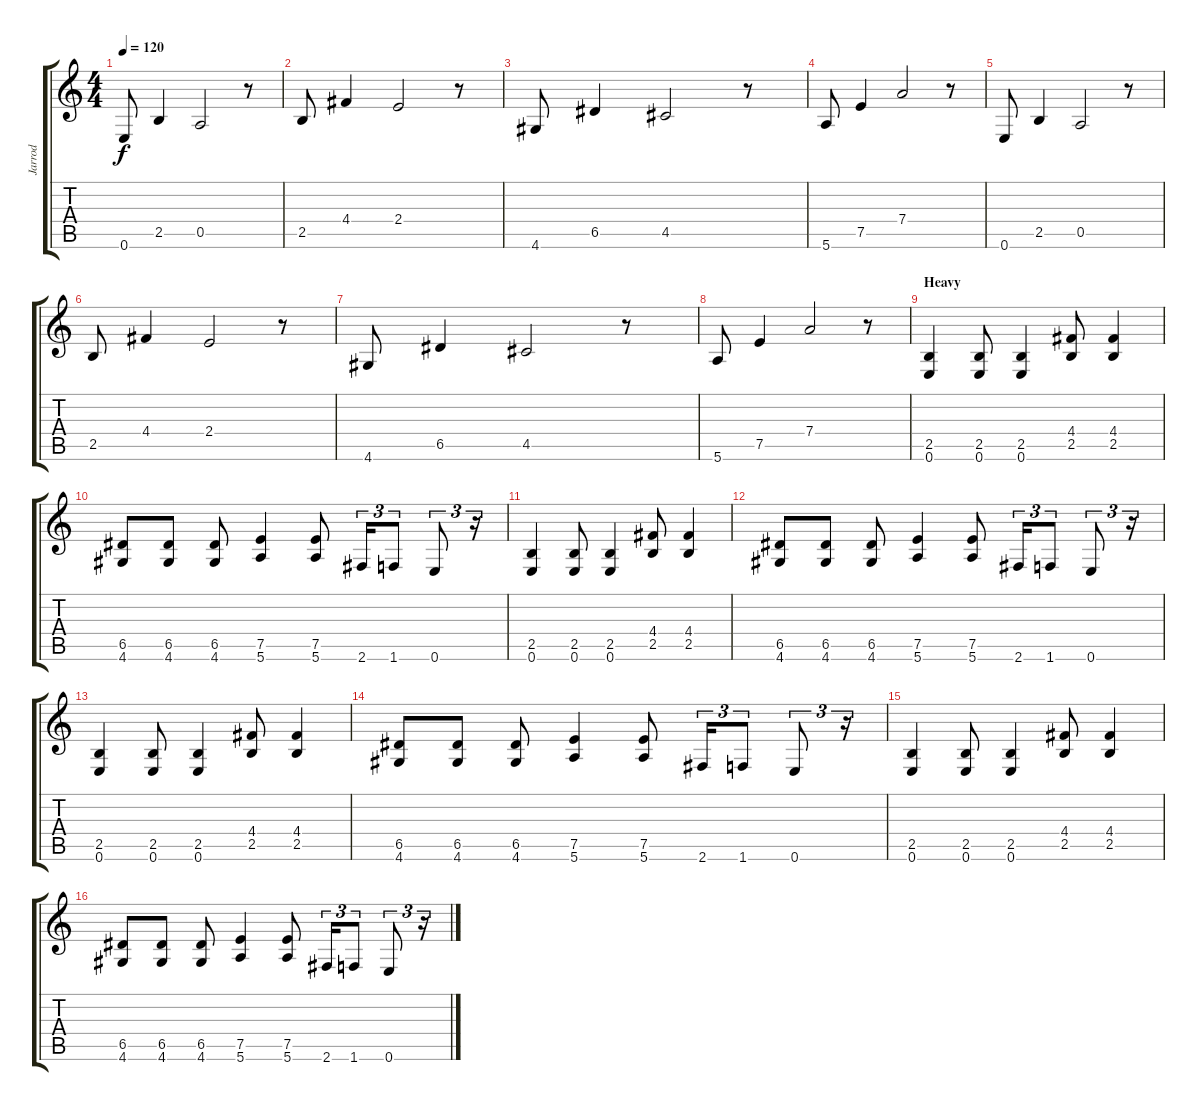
\track ("Jarrod" "Jarrod") {instrument distortionguitar}
\staff {score tabs}
\tuning (E4 B3 G3 D3 A2 E2) {hide}
\ts (4 4)
\tempo 120
\clef g2
\ks c
0.6.8{dy f instrument distortionguitar} 2.5.4 0.5.2 r.8 |
2.5.8 4.4.4 2.4.2 r.8 |
4.6.8 6.5.4 4.5.2 r.8 |
5.6.8 7.5.4 7.4.2 r.8 |
0.6.8 2.5.4 0.5.2 r.8 |
2.5.8 4.4.4 2.4.2 r.8 |
4.6.8 6.5.4 4.5.2 r.8 |
5.6.8 7.5.4 7.4.2 r.8 |
\section ("" "Heavy")
(2.5 0.6).4 (2.5 0.6).8 (2.5 0.6).4 (4.4 2.5).8 (4.4 2.5).4 |
(6.5 4.6).8 (6.5 4.6).8 (6.5 4.6).8 (7.5 5.6).4 (7.5 5.6).8 2.6.16{tu (3 2)} 1.6.8{tu (3 2)} 0.6.8{tu (3 2)} r.16{tu (3 2)} |
(2.5 0.6).4 (2.5 0.6).8 (2.5 0.6).4 (4.4 2.5).8 (4.4 2.5).4 |
(6.5 4.6).8 (6.5 4.6).8 (6.5 4.6).8 (7.5 5.6).4 (7.5 5.6).8 2.6.16{tu (3 2)} 1.6.8{tu (3 2)} 0.6.8{tu (3 2)} r.16{tu (3 2)} |
(2.5 0.6).4 (2.5 0.6).8 (2.5 0.6).4 (4.4 2.5).8 (4.4 2.5).4 |
(6.5 4.6).8 (6.5 4.6).8 (6.5 4.6).8 (7.5 5.6).4 (7.5 5.6).8 2.6.16{tu (3 2)} 1.6.8{tu (3 2)} 0.6.8{tu (3 2)} r.16{tu (3 2)} |
(2.5 0.6).4 (2.5 0.6).8 (2.5 0.6).4 (4.4 2.5).8 (4.4 2.5).4 |
(6.5 4.6).8 (6.5 4.6).8 (6.5 4.6).8 (7.5 5.6).4 (7.5 5.6).8 2.6.16{tu (3 2)} 1.6.8{tu (3 2)} 0.6.8{tu (3 2)} r.16{tu (3 2)}
